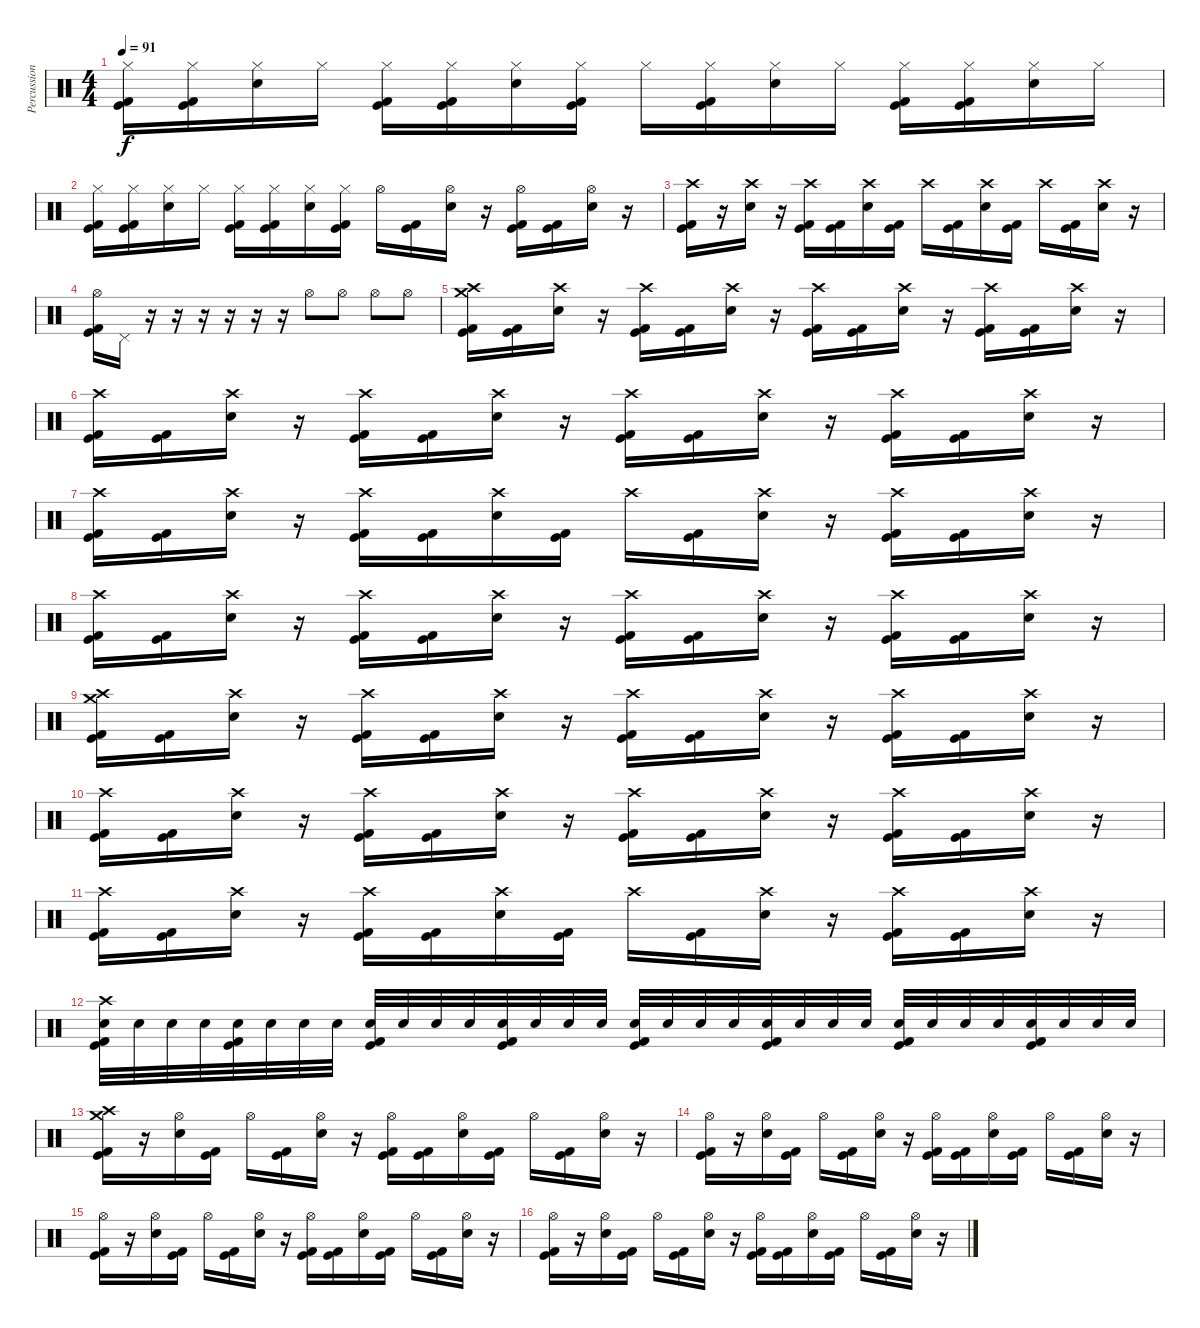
\track ("Percussion" "Percussion") {instrument percussion}
\staff {score}
\articulation defaults
\ts (4 4)
\tempo 91
\clef neutral
\ks c
("Hi-Hat (closed)" "Kick (hit)" "Kick (hit) 2").16{dy f} ("Hi-Hat (closed)" "Kick (hit)" "Kick (hit) 2").16 ("Hi-Hat (closed)" "Electric Snare (hit)").16 "Hi-Hat (closed)".16 ("Hi-Hat (closed)" "Kick (hit)" "Kick (hit) 2").16 ("Hi-Hat (closed)" "Kick (hit)" "Kick (hit) 2").16 ("Hi-Hat (closed)" "Electric Snare (hit)").16 ("Hi-Hat (closed)" "Kick (hit)" "Kick (hit) 2").16 "Hi-Hat (closed)".16 ("Hi-Hat (closed)" "Kick (hit)" "Kick (hit) 2").16 ("Hi-Hat (closed)" "Electric Snare (hit)").16 "Hi-Hat (closed)".16 ("Hi-Hat (closed)" "Kick (hit)" "Kick (hit) 2").16 ("Hi-Hat (closed)" "Kick (hit)" "Kick (hit) 2").16 ("Hi-Hat (closed)" "Electric Snare (hit)").16 "Hi-Hat (closed)".16 |
("Hi-Hat (closed)" "Kick (hit)" "Kick (hit) 2").16 ("Hi-Hat (closed)" "Kick (hit)" "Kick (hit) 2").16 ("Hi-Hat (closed)" "Electric Snare (hit)").16 "Hi-Hat (closed)".16 ("Hi-Hat (closed)" "Kick (hit)" "Kick (hit) 2").16 ("Hi-Hat (closed)" "Kick (hit)" "Kick (hit) 2").16 ("Hi-Hat (closed)" "Electric Snare (hit)").16 ("Hi-Hat (closed)" "Kick (hit)" "Kick (hit) 2").16 "Hi-Hat (open)".16 ("Kick (hit)" "Kick (hit) 2").16 ("Hi-Hat (open)" "Electric Snare (hit)").16 r.16 ("Hi-Hat (open)" "Kick (hit)" "Kick (hit) 2").16 ("Kick (hit)" "Kick (hit) 2").16 ("Hi-Hat (open)" "Electric Snare (hit)").16 r.16 |
("Crash high (hit)" "Kick (hit)" "Kick (hit) 2").16 r.16 ("Crash high (hit)" "Electric Snare (hit)").16 r.16 ("Crash high (hit)" "Kick (hit)" "Kick (hit) 2").16 ("Kick (hit)" "Kick (hit) 2").16 ("Crash high (hit)" "Electric Snare (hit)").16 ("Kick (hit)" "Kick (hit) 2").16 "Crash high (hit)".16 ("Kick (hit)" "Kick (hit) 2").16 ("Crash high (hit)" "Electric Snare (hit)").16 ("Kick (hit)" "Kick (hit) 2").16 "Crash high (hit)".16 ("Kick (hit)" "Kick (hit) 2").16 ("Crash high (hit)" "Electric Snare (hit)").16 r.16 |
("Hi-Hat (open)" "Kick (hit)" "Kick (hit) 2").16 "Pedal Hi-Hat (hit)".16 r.16 r.16 r.16 r.16 r.16 r.16 "Hi-Hat (open)".8 "Hi-Hat (open)".8 "Hi-Hat (open)".8 "Hi-Hat (open)".8 |
("Crash high (hit)" "Crash medium (hit)" "Kick (hit)" "Kick (hit) 2").16 ("Kick (hit)" "Kick (hit) 2").16 ("Crash high (hit)" "Electric Snare (hit)").16 r.16 ("Crash high (hit)" "Kick (hit)" "Kick (hit) 2").16 ("Kick (hit)" "Kick (hit) 2").16 ("Crash high (hit)" "Electric Snare (hit)").16 r.16 ("Crash high (hit)" "Kick (hit)" "Kick (hit) 2").16 ("Kick (hit)" "Kick (hit) 2").16 ("Crash high (hit)" "Electric Snare (hit)").16 r.16 ("Crash high (hit)" "Kick (hit)" "Kick (hit) 2").16 ("Kick (hit)" "Kick (hit) 2").16 ("Crash high (hit)" "Electric Snare (hit)").16 r.16 |
("Crash high (hit)" "Kick (hit)" "Kick (hit) 2").16 ("Kick (hit)" "Kick (hit) 2").16 ("Crash high (hit)" "Electric Snare (hit)").16 r.16 ("Crash high (hit)" "Kick (hit)" "Kick (hit) 2").16 ("Kick (hit)" "Kick (hit) 2").16 ("Crash high (hit)" "Electric Snare (hit)").16 r.16 ("Crash high (hit)" "Kick (hit)" "Kick (hit) 2").16 ("Kick (hit)" "Kick (hit) 2").16 ("Crash high (hit)" "Electric Snare (hit)").16 r.16 ("Crash high (hit)" "Kick (hit)" "Kick (hit) 2").16 ("Kick (hit)" "Kick (hit) 2").16 ("Crash high (hit)" "Electric Snare (hit)").16 r.16 |
("Crash high (hit)" "Kick (hit)" "Kick (hit) 2").16 ("Kick (hit)" "Kick (hit) 2").16 ("Crash high (hit)" "Electric Snare (hit)").16 r.16 ("Crash high (hit)" "Kick (hit)" "Kick (hit) 2").16 ("Kick (hit)" "Kick (hit) 2").16 ("Crash high (hit)" "Electric Snare (hit)").16 ("Kick (hit)" "Kick (hit) 2").16 "Crash high (hit)".16 ("Kick (hit)" "Kick (hit) 2").16 ("Crash high (hit)" "Electric Snare (hit)").16 r.16 ("Crash high (hit)" "Kick (hit)" "Kick (hit) 2").16 ("Kick (hit)" "Kick (hit) 2").16 ("Crash high (hit)" "Electric Snare (hit)").16 r.16 |
("Crash high (hit)" "Kick (hit)" "Kick (hit) 2").16 ("Kick (hit)" "Kick (hit) 2").16 ("Crash high (hit)" "Electric Snare (hit)").16 r.16 ("Crash high (hit)" "Kick (hit)" "Kick (hit) 2").16 ("Kick (hit)" "Kick (hit) 2").16 ("Crash high (hit)" "Electric Snare (hit)").16 r.16 ("Crash high (hit)" "Kick (hit)" "Kick (hit) 2").16 ("Kick (hit)" "Kick (hit) 2").16 ("Crash high (hit)" "Electric Snare (hit)").16 r.16 ("Crash high (hit)" "Kick (hit)" "Kick (hit) 2").16 ("Kick (hit)" "Kick (hit) 2").16 ("Crash high (hit)" "Electric Snare (hit)").16 r.16 |
("Crash high (hit)" "Crash medium (hit)" "Kick (hit)" "Kick (hit) 2").16 ("Kick (hit)" "Kick (hit) 2").16 ("Crash high (hit)" "Electric Snare (hit)").16 r.16 ("Crash high (hit)" "Kick (hit)" "Kick (hit) 2").16 ("Kick (hit)" "Kick (hit) 2").16 ("Crash high (hit)" "Electric Snare (hit)").16 r.16 ("Crash high (hit)" "Kick (hit)" "Kick (hit) 2").16 ("Kick (hit)" "Kick (hit) 2").16 ("Crash high (hit)" "Electric Snare (hit)").16 r.16 ("Crash high (hit)" "Kick (hit)" "Kick (hit) 2").16 ("Kick (hit)" "Kick (hit) 2").16 ("Crash high (hit)" "Electric Snare (hit)").16 r.16 |
("Crash high (hit)" "Kick (hit)" "Kick (hit) 2").16 ("Kick (hit)" "Kick (hit) 2").16 ("Crash high (hit)" "Electric Snare (hit)").16 r.16 ("Crash high (hit)" "Kick (hit)" "Kick (hit) 2").16 ("Kick (hit)" "Kick (hit) 2").16 ("Crash high (hit)" "Electric Snare (hit)").16 r.16 ("Crash high (hit)" "Kick (hit)" "Kick (hit) 2").16 ("Kick (hit)" "Kick (hit) 2").16 ("Crash high (hit)" "Electric Snare (hit)").16 r.16 ("Crash high (hit)" "Kick (hit)" "Kick (hit) 2").16 ("Kick (hit)" "Kick (hit) 2").16 ("Crash high (hit)" "Electric Snare (hit)").16 r.16 |
("Crash high (hit)" "Kick (hit)" "Kick (hit) 2").16 ("Kick (hit)" "Kick (hit) 2").16 ("Crash high (hit)" "Electric Snare (hit)").16 r.16 ("Crash high (hit)" "Kick (hit)" "Kick (hit) 2").16 ("Kick (hit)" "Kick (hit) 2").16 ("Crash high (hit)" "Electric Snare (hit)").16 ("Kick (hit)" "Kick (hit) 2").16 "Crash high (hit)".16 ("Kick (hit)" "Kick (hit) 2").16 ("Crash high (hit)" "Electric Snare (hit)").16 r.16 ("Crash high (hit)" "Kick (hit)" "Kick (hit) 2").16 ("Kick (hit)" "Kick (hit) 2").16 ("Crash high (hit)" "Electric Snare (hit)").16 r.16 |
("Crash high (hit)" "Electric Snare (hit)" "Kick (hit)" "Kick (hit) 2").32 "Electric Snare (hit)".32 "Electric Snare (hit)".32 "Electric Snare (hit)".32 ("Electric Snare (hit)" "Kick (hit)" "Kick (hit) 2").32 "Electric Snare (hit)".32 "Electric Snare (hit)".32 "Electric Snare (hit)".32 ("Electric Snare (hit)" "Kick (hit)" "Kick (hit) 2").32 "Electric Snare (hit)".32 "Electric Snare (hit)".32 "Electric Snare (hit)".32 ("Electric Snare (hit)" "Kick (hit)" "Kick (hit) 2").32 "Electric Snare (hit)".32 "Electric Snare (hit)".32 "Electric Snare (hit)".32 ("Electric Snare (hit)" "Kick (hit)" "Kick (hit) 2").32 "Electric Snare (hit)".32 "Electric Snare (hit)".32 "Electric Snare (hit)".32 ("Electric Snare (hit)" "Kick (hit)" "Kick (hit) 2").32 "Electric Snare (hit)".32 "Electric Snare (hit)".32 "Electric Snare (hit)".32 ("Electric Snare (hit)" "Kick (hit)" "Kick (hit) 2").32 "Electric Snare (hit)".32 "Electric Snare (hit)".32 "Electric Snare (hit)".32 ("Electric Snare (hit)" "Kick (hit)" "Kick (hit) 2").32 "Electric Snare (hit)".32 "Electric Snare (hit)".32 "Electric Snare (hit)".32 |
("Crash high (hit)" "Crash medium (hit)" "Kick (hit)" "Kick (hit) 2").16 r.16 ("Hi-Hat (open)" "Electric Snare (hit)").16 ("Kick (hit)" "Kick (hit) 2").16 "Hi-Hat (open)".16 ("Kick (hit)" "Kick (hit) 2").16 ("Hi-Hat (open)" "Electric Snare (hit)").16 r.16 ("Hi-Hat (open)" "Kick (hit)" "Kick (hit) 2").16 ("Kick (hit)" "Kick (hit) 2").16 ("Hi-Hat (open)" "Electric Snare (hit)").16 ("Kick (hit)" "Kick (hit) 2").16 "Hi-Hat (open)".16 ("Kick (hit)" "Kick (hit) 2").16 ("Hi-Hat (open)" "Electric Snare (hit)").16 r.16 |
("Hi-Hat (open)" "Kick (hit)" "Kick (hit) 2").16 r.16 ("Hi-Hat (open)" "Electric Snare (hit)").16 ("Kick (hit)" "Kick (hit) 2").16 "Hi-Hat (open)".16 ("Kick (hit)" "Kick (hit) 2").16 ("Hi-Hat (open)" "Electric Snare (hit)").16 r.16 ("Hi-Hat (open)" "Kick (hit)" "Kick (hit) 2").16 ("Kick (hit)" "Kick (hit) 2").16 ("Hi-Hat (open)" "Electric Snare (hit)").16 ("Kick (hit)" "Kick (hit) 2").16 "Hi-Hat (open)".16 ("Kick (hit)" "Kick (hit) 2").16 ("Hi-Hat (open)" "Electric Snare (hit)").16 r.16 |
("Hi-Hat (open)" "Kick (hit)" "Kick (hit) 2").16 r.16 ("Hi-Hat (open)" "Electric Snare (hit)").16 ("Kick (hit)" "Kick (hit) 2").16 "Hi-Hat (open)".16 ("Kick (hit)" "Kick (hit) 2").16 ("Hi-Hat (open)" "Electric Snare (hit)").16 r.16 ("Hi-Hat (open)" "Kick (hit)" "Kick (hit) 2").16 ("Kick (hit)" "Kick (hit) 2").16 ("Hi-Hat (open)" "Electric Snare (hit)").16 ("Kick (hit)" "Kick (hit) 2").16 "Hi-Hat (open)".16 ("Kick (hit)" "Kick (hit) 2").16 ("Hi-Hat (open)" "Electric Snare (hit)").16 r.16 |
("Hi-Hat (open)" "Kick (hit)" "Kick (hit) 2").16 r.16 ("Hi-Hat (open)" "Electric Snare (hit)").16 ("Kick (hit)" "Kick (hit) 2").16 "Hi-Hat (open)".16 ("Kick (hit)" "Kick (hit) 2").16 ("Hi-Hat (open)" "Electric Snare (hit)").16 r.16 ("Hi-Hat (open)" "Kick (hit)" "Kick (hit) 2").16 ("Kick (hit)" "Kick (hit) 2").16 ("Hi-Hat (open)" "Electric Snare (hit)").16 ("Kick (hit)" "Kick (hit) 2").16 "Hi-Hat (open)".16 ("Kick (hit)" "Kick (hit) 2").16 ("Hi-Hat (open)" "Electric Snare (hit)").16 r.16
